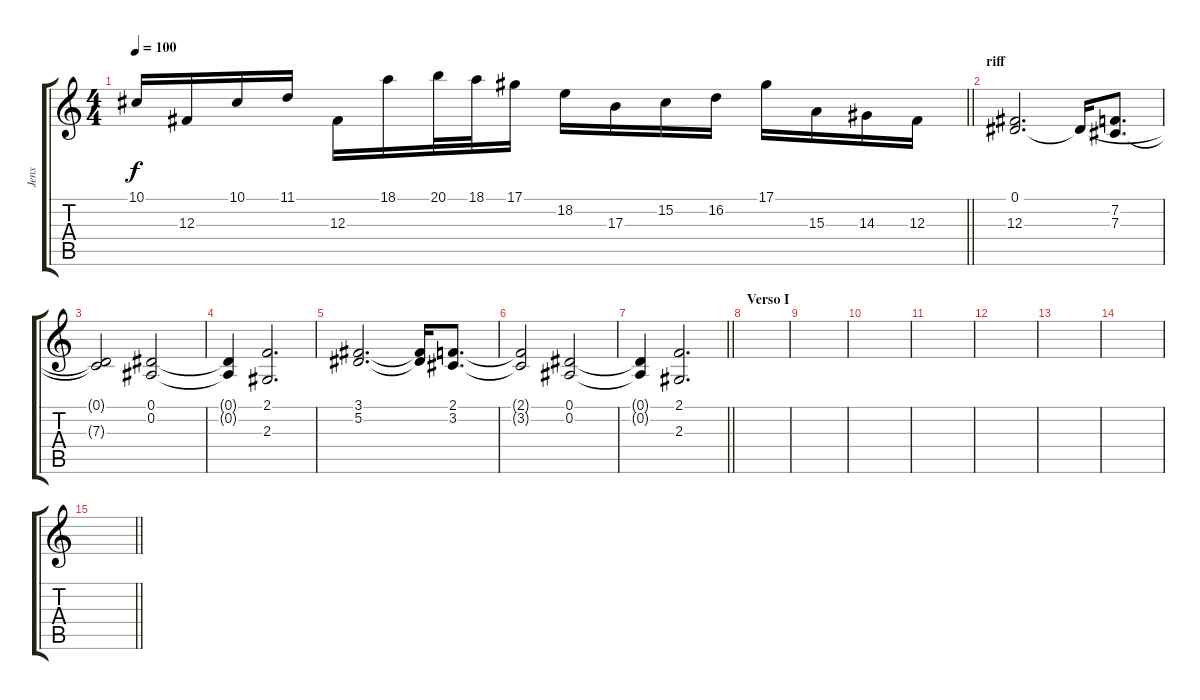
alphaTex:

\track ("Jens" "Jens") {instrument lead2sawtooth}
\staff {score tabs}
\tuning (Eb4 Bb3 Gb3 Db3 Ab2 Eb2) {hide}
\ts (4 4)
\tempo 100
\clef g2
\barLineRight lightlight
\ks c
10.1.16{dy f} 12.3.16 10.1.16 11.1.16 12.3.16 18.1.16 20.1.32 18.1.32 17.1.16 18.2.16 17.3.16 15.2.16 16.2.16 17.1.16 15.3.16 14.3.16 12.3.16 |
\section ("" "riff")
(0.1 12.3).2{d volume 8 instrument choiraahs} 0.1{t}.16 (7.2 7.3).8{d} |
(0.1{t} 7.3{t}).2 (0.1 0.2).2 |
(0.1{t} 0.2{t}).4 (2.1 2.3).2{d} |
(3.1 5.2).2{d volume 10 instrument choiraahs} (3.1{t} 5.2{t}).16 (2.1 3.2).8{d} |
(2.1{t} 3.2{t}).2 (0.1 0.2).2 |
\barLineRight lightlight
(0.1{t} 0.2{t}).4 (2.1 2.3).2{d} |
\section ("" "Verso I")
|
|
|
|
|
|
|
\barLineRight lightlight
